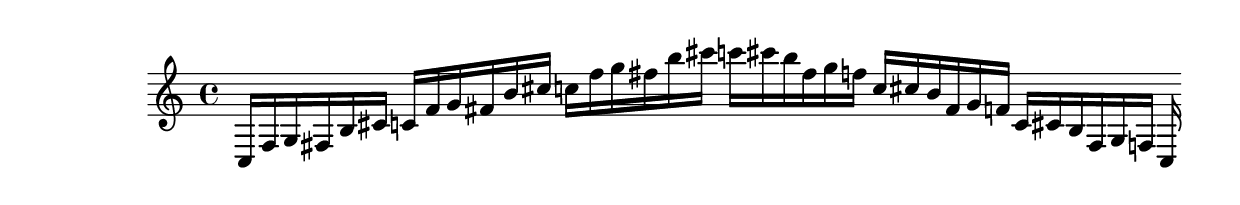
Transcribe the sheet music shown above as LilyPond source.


\new PianoStaff <<
\cadenzaOn
\new Staff = "right" {
\clef treble
    c16 [ f g fis b cis' ]
    c' [ f' g' fis' b' cis'' ]
    c'' [ f'' g'' fis'' b'' cis''' ]
    c''' [ cis''' b'' fis'' g'' f'' ]
    c'' [ cis'' b' fis' g' f' ]
    c' [ cis' b fis g f ]
    c
}
>>
